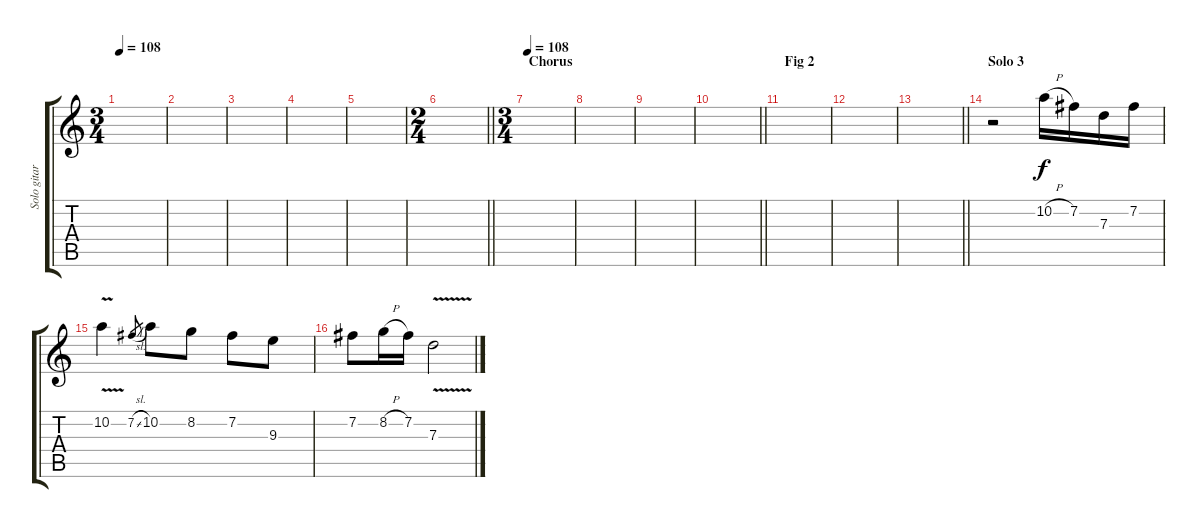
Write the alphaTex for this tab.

\track ("Solo gitar" "Solo gitar") {instrument overdrivenguitar}
\staff {score tabs}
\tuning (E4 B3 G3 D3 A2 E2) {hide}
\ts (3 4)
\tempo 108
\clef g2
\ks c
|
|
|
|
|
\ts (2 4)
\barLineRight lightlight
|
\ts (3 4)
\section ("" "Chorus")
\tempo 108
|
|
|
\barLineRight lightlight
|
\section ("" "Fig 2")
|
|
\barLineRight lightlight
|
\section ("" "Solo 3")
r.2{instrument electricguitarclean} 10.2{h}.16 7.2.16 7.3.16 7.2.16 |
10.2{v}.4 7.2{sl}.8{gr} 10.2.8 8.2.8 7.2.8 9.3.8 |
7.2.8 8.2{h}.16 7.2.16 7.3{v}.2
